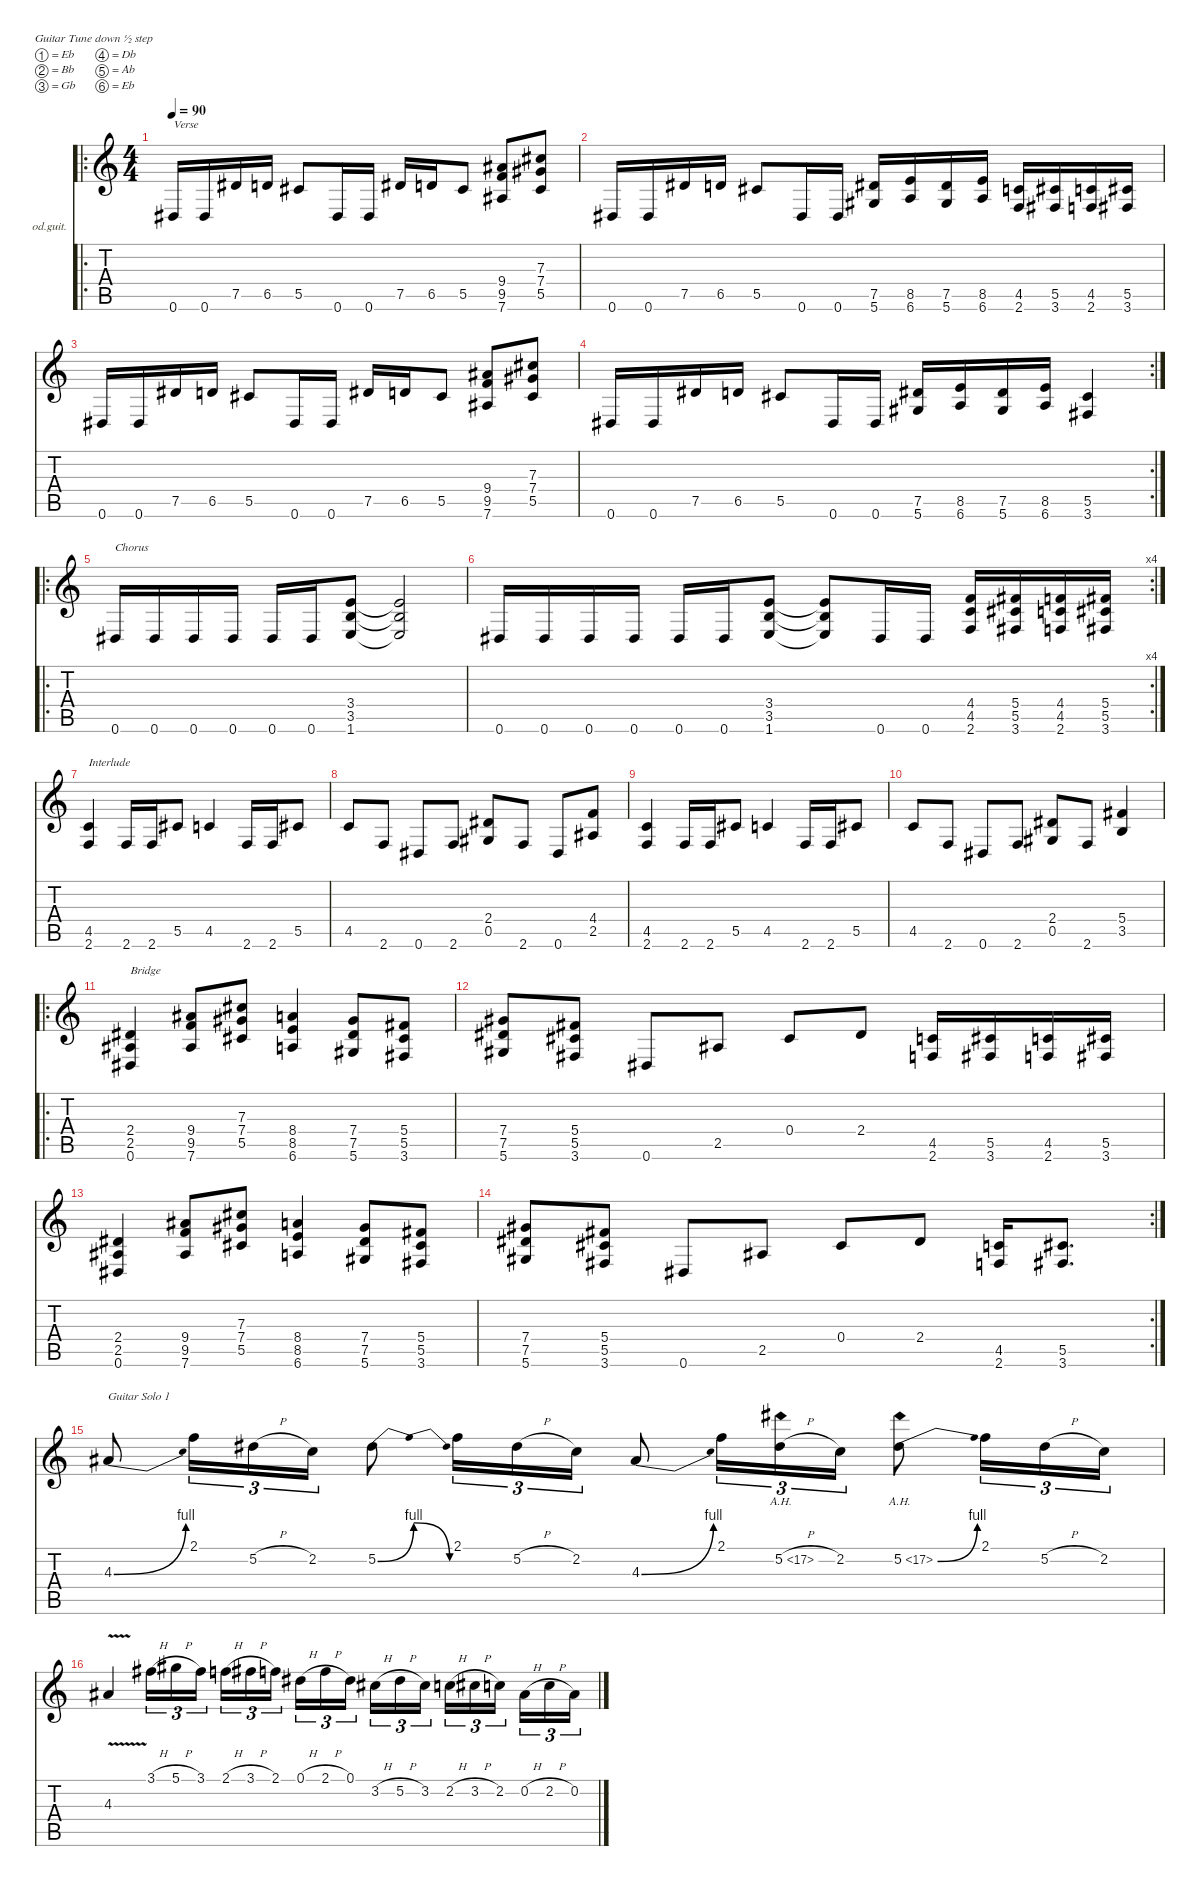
\defaultSystemsLayout 4
\hideDynamics
\bracketExtendMode nobrackets
\firstSystemTrackNameOrientation horizontal
\otherSystemsTrackNameOrientation horizontal
\track ("Guitar 1 (Dave Mustaine)" "od.guit.") {instrument overdrivenguitar}
\staff {score tabs}
\tuning (Eb4 Bb3 Gb3 Db3 Ab2 Eb2)
\ro
\ts (4 4)
\tempo 90
\clef g2
\ks c
0.6{acc #}.16{txt "Verse" dy mf beam Up} 0.6{acc #}.16{beam Up} 7.5{acc #}.16{beam Up} 6.5.16{beam Up} 5.5{acc #}.8{beam Up} 0.6{acc #}.16{beam Up} 0.6{acc #}.16{beam Up} 7.5{acc #}.16{beam Up} 6.5.16{beam Up} 5.5{acc #}.8{beam Up} (9.4{acc #} 9.5 7.6{acc #}).8{beam Up} (7.3{acc #} 7.4{acc #} 5.5{acc #}).8{beam Up} |
0.6{acc #}.16{beam Up} 0.6{acc #}.16{beam Up} 7.5{acc #}.16{beam Up} 6.5.16{beam Up} 5.5{acc #}.8{beam Up} 0.6{acc #}.16{beam Up} 0.6{acc #}.16{beam Up} (7.5{acc #} 5.6{acc #}).16{beam Up} (8.5 6.6).16{beam Up} (7.5{acc #} 5.6{acc #}).16{beam Up} (8.5 6.6).16{beam Up} (4.5 2.6).16{beam Up} (5.5{acc #} 3.6{acc #}).16{beam Up} (4.5 2.6).16{beam Up} (5.5{acc #} 3.6{acc #}).16{beam Up} |
0.6{acc #}.16{beam Up} 0.6{acc #}.16{beam Up} 7.5{acc #}.16{beam Up} 6.5.16{beam Up} 5.5{acc #}.8{beam Up} 0.6{acc #}.16{beam Up} 0.6{acc #}.16{beam Up} 7.5{acc #}.16{beam Up} 6.5.16{beam Up} 5.5{acc #}.8{beam Up} (9.4{acc #} 9.5 7.6{acc #}).8{beam Up} (7.3{acc #} 7.4{acc #} 5.5{acc #}).8{beam Up} |
\rc 2
0.6{acc #}.16{beam Up} 0.6{acc #}.16{beam Up} 7.5{acc #}.16{beam Up} 6.5.16{beam Up} 5.5{acc #}.8{beam Up} 0.6{acc #}.16{beam Up} 0.6{acc #}.16{beam Up} (7.5{acc #} 5.6{acc #}).16{beam Up} (8.5 6.6).16{beam Up} (7.5{acc #} 5.6{acc #}).16{beam Up} (8.5 6.6).16{beam Up} (5.5{acc #} 3.6{acc #}).4{beam Up} |
\ro
0.6{acc #}.16{txt "Chorus" beam Up} 0.6{acc #}.16{beam Up} 0.6{acc #}.16{beam Up} 0.6{acc #}.16{beam Up} 0.6{acc #}.16{beam Up} 0.6{acc #}.16{beam Up} (3.4 3.5 1.6).8{beam Up} (3.4{t} 3.5{t} 1.6{t}).2{dy f beam Up} |
\rc 4
0.6{acc #}.16{dy mf beam Up} 0.6{acc #}.16{beam Up} 0.6{acc #}.16{beam Up} 0.6{acc #}.16{beam Up} 0.6{acc #}.16{beam Up} 0.6{acc #}.16{beam Up} (3.4 3.5 1.6).8{beam Up} (3.4{t} 3.5{t} 1.6{t}).8{dy f beam Up} 0.6{acc #}.16{dy mf beam Up} 0.6{acc #}.16{beam Up} (4.4 4.5 2.6).16{beam Up} (5.4{acc #} 5.5{acc #} 3.6{acc #}).16{beam Up} (4.4 4.5 2.6).16{beam Up} (5.4{acc #} 5.5{acc #} 3.6{acc #}).16{beam Up} |
(4.5 2.6).4{txt "Interlude" dy f beam Up} 2.6.16{beam Up} 2.6.16{beam Up} 5.5{acc #}.8{beam Up} 4.5.4{beam Up} 2.6.16{beam Up} 2.6.16{beam Up} 5.5{acc #}.8{beam Up} |
4.5.8{beam Up} 2.6.8{beam Up} 0.6{acc #}.8{beam Up} 2.6.8{beam Up} (2.4{acc #} 0.5{acc #}).8{beam Up} 2.6.8{beam Up} 0.6{acc #}.8{beam Up} (4.4 2.5{acc #}).8{beam Up} |
(4.5 2.6).4{beam Up} 2.6.16{beam Up} 2.6.16{beam Up} 5.5{acc #}.8{beam Up} 4.5.4{beam Up} 2.6.16{beam Up} 2.6.16{beam Up} 5.5{acc #}.8{beam Up} |
4.5.8{beam Up} 2.6.8{beam Up} 0.6{acc #}.8{beam Up} 2.6.8{beam Up} (2.4{acc #} 0.5{acc #}).8{beam Up} 2.6.8{beam Up} (5.4{acc #} 3.5).4{beam Up} |
\ro
(2.4{acc #} 2.5{acc #} 0.6{acc #}).4{txt "Bridge" dy mf beam Up} (9.4{acc #} 9.5 7.6{acc #}).8{beam Up} (7.3{acc #} 7.4{acc #} 5.5{acc #}).8{beam Up} (8.4 8.5 6.6).4{beam Up} (7.4{acc #} 7.5{acc #} 5.6{acc #}).8{beam Up} (5.4{acc #} 5.5{acc #} 3.6{acc #}).8{beam Up} |
(7.4{acc #} 7.5{acc #} 5.6{acc #}).8{beam Up} (5.4{acc #} 5.5{acc #} 3.6{acc #}).8{beam Up} 0.6{acc #}.8{beam Up} 2.5{acc #}.8{beam Up} 0.4{acc #}.8{beam Up} 2.4{acc #}.8{beam Up} (4.5 2.6).16{beam Up} (5.5{acc #} 3.6{acc #}).16{beam Up} (4.5 2.6).16{beam Up} (5.5{acc #} 3.6{acc #}).16{beam Up} |
(2.4{acc #} 2.5{acc #} 0.6{acc #}).4{beam Up} (9.4{acc #} 9.5 7.6{acc #}).8{beam Up} (7.3{acc #} 7.4{acc #} 5.5{acc #}).8{beam Up} (8.4 8.5 6.6).4{beam Up} (7.4{acc #} 7.5{acc #} 5.6{acc #}).8{beam Up} (5.4{acc #} 5.5{acc #} 3.6{acc #}).8{beam Up} |
\rc 2
(7.4{acc #} 7.5{acc #} 5.6{acc #}).8{beam Up} (5.4{acc #} 5.5{acc #} 3.6{acc #}).8{beam Up} 0.6{acc #}.8{beam Up} 2.5{acc #}.8{beam Up} 0.4{acc #}.8{beam Up} 2.4{acc #}.8{beam Up} (4.5 2.6).16{beam Up} (5.5{acc #} 3.6{acc #}).8{d beam Up} |
4.3{be (bend 0 0 15 4) acc #}.8{txt "Guitar Solo 1" dy ff beam Up} 2.1.16{tu (3 2) beam Down} 5.2{h acc #}.16{tu (3 2) beam Down} 2.2.16{tu (3 2) beam Down} 5.2{be (bendrelease 0 0 15 4 30 4 45 0) acc #}.8{beam Down} 2.1.16{tu (3 2) beam Down} 5.2{h acc #}.16{tu (3 2) beam Down} 2.2.16{tu (3 2) beam Down} 4.3{be (bend 0 0 15 4) acc #}.8{beam Up} 2.1.16{tu (3 2) beam Down} 5.2{ah 12 h acc #}.16{tu (3 2) beam Down} 2.2.16{tu (3 2) beam Down} 5.2{be (bend 0 0 15 4) ah 12 acc #}.8{beam Down} 2.1.16{tu (3 2) beam Down} 5.2{h acc #}.16{tu (3 2) beam Down} 2.2.16{tu (3 2) beam Down} |
4.3{v acc #}.4{beam Up} 3.1{h acc #}.16{tu (3 2) beam Down} 5.1{h acc #}.16{tu (3 2) beam Down} 3.1{acc #}.16{tu (3 2) beam Down} 2.1{h}.16{tu (3 2) beam Down} 3.1{h acc #}.16{tu (3 2) beam Down} 2.1.16{tu (3 2) beam Down} 0.1{h acc #}.16{tu (3 2) beam Down} 2.1{h}.16{tu (3 2) beam Down} 0.1{acc #}.16{tu (3 2) beam Down} 3.2{h acc #}.16{tu (3 2) beam Down} 5.2{h acc #}.16{tu (3 2) beam Down} 3.2{acc #}.16{tu (3 2) beam Down} 2.2{h}.16{tu (3 2) beam Down} 3.2{h acc #}.16{tu (3 2) beam Down} 2.2.16{tu (3 2) beam Down} 0.2{h acc #}.16{tu (3 2) beam Down} 2.2{h}.16{tu (3 2) beam Down} 0.2{acc #}.16{tu (3 2) beam Down}
